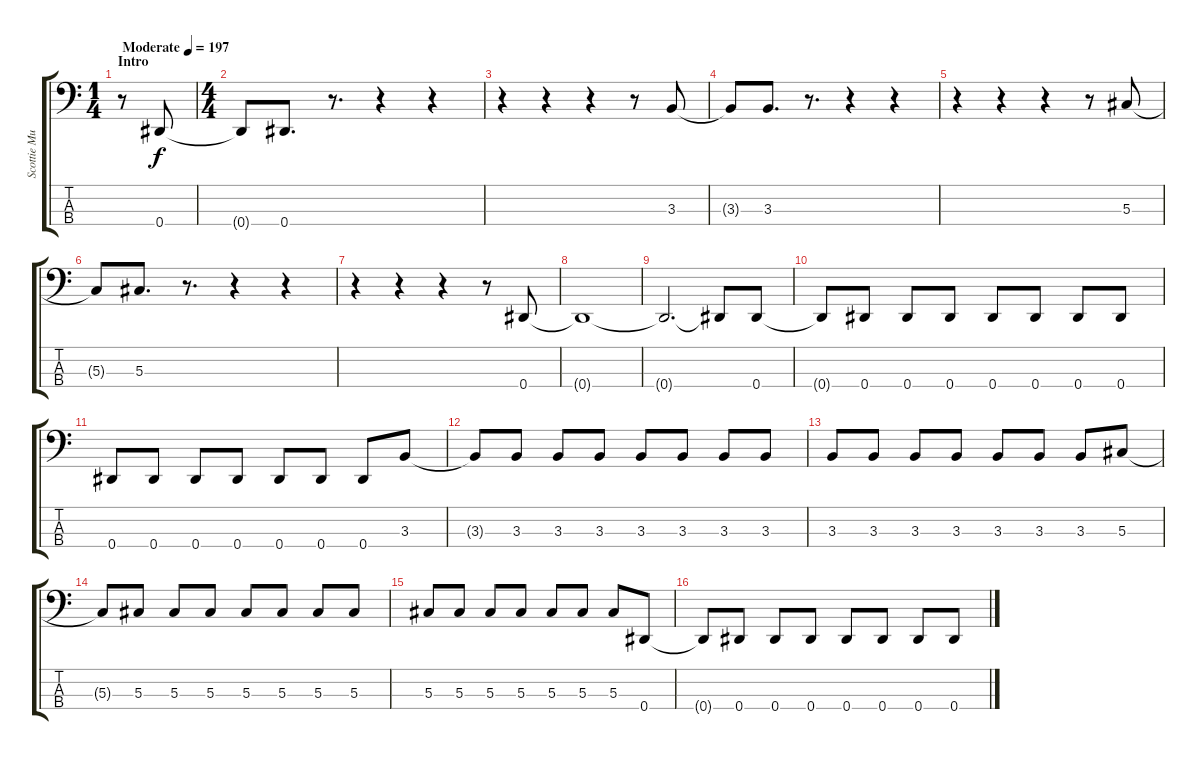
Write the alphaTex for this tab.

\track ("Scottie Murphy - Bass" "Scottie Mu") {instrument electricbasspick}
\staff {score tabs}
\tuning (Gb2 Db2 Ab1 Eb1) {hide}
\ts (1 4)
\section ("" "Intro")
\tempo (197 "Moderate")
\clef f4
\ks c
r.8{dy f instrument electricbasspick} 0.4.8 |
\ts (4 4)
0.4{t}.8 0.4.8{d} r.8{d} r.4 r.4 |
r.4 r.4 r.4 r.8 3.3.8 |
3.3{t}.8 3.3.8{d} r.8{d} r.4 r.4 |
r.4 r.4 r.4 r.8 5.3.8 |
5.3{t}.8 5.3.8{d} r.8{d} r.4 r.4 |
r.4 r.4 r.4 r.8 0.4.8 |
0.4{t}.1 |
0.4{t}.2{d} 0.4{t}.8 0.4.8 |
0.4{t}.8 0.4.8 0.4.8 0.4.8 0.4.8 0.4.8 0.4.8 0.4.8 |
0.4.8 0.4.8 0.4.8 0.4.8 0.4.8 0.4.8 0.4.8 3.3.8 |
3.3{t}.8 3.3.8 3.3.8 3.3.8 3.3.8 3.3.8 3.3.8 3.3.8 |
3.3.8 3.3.8 3.3.8 3.3.8 3.3.8 3.3.8 3.3.8 5.3.8 |
5.3{t}.8 5.3.8 5.3.8 5.3.8 5.3.8 5.3.8 5.3.8 5.3.8 |
5.3.8 5.3.8 5.3.8 5.3.8 5.3.8 5.3.8 5.3.8 0.4.8 |
0.4{t}.8 0.4.8 0.4.8 0.4.8 0.4.8 0.4.8 0.4.8 0.4.8
